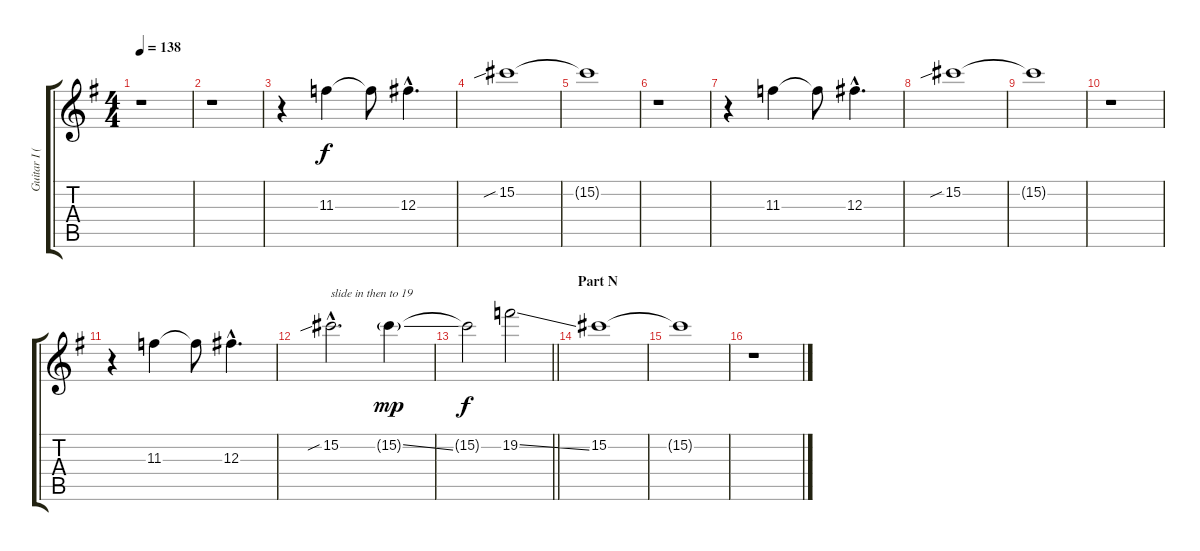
\track ("Guitar I (Sugizo)" "Guitar I (") {instrument distortionguitar}
\staff {score tabs}
\tuning (Eb4 Bb3 Gb3 Db3 Ab2 Eb2) {hide}
\ts (4 4)
\tempo 138
\clef g2
\ks g
r.1{dy f} |
r.1 |
r.4 11.3.4 11.3{t}.8 12.3{hac}.4{d} |
15.2{sib}.1 |
15.2{t}.1 |
r.1 |
r.4 11.3.4 11.3{t}.8 12.3{hac}.4{d} |
15.2{sib}.1 |
15.2{t}.1 |
r.1 |
r.4 11.3.4 11.3{t}.8 12.3{hac}.4{d} |
15.2{sib hac}.2{d txt "slide in then to 19"} 15.2{ss g}.4{dy mp} |
\barLineRight lightlight
15.2{t}.2{dy f} 19.2{ss}.2 |
\section ("" "Part N")
15.2.1 |
15.2{t}.1 |
r.1
